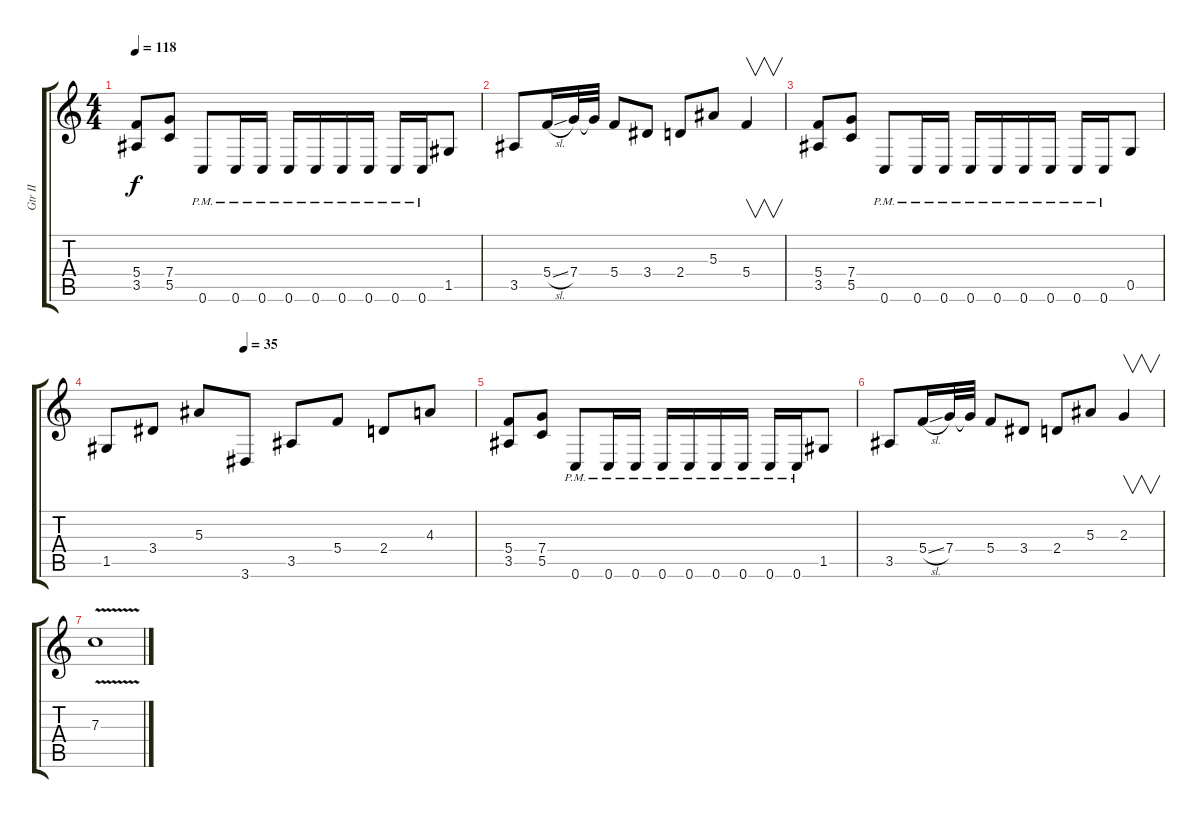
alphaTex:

\track ("Gtr II" "Gtr II") {instrument overdrivenguitar}
\staff {score tabs}
\tuning (D4 A3 F3 C3 G2 C2) {hide}
\ts (4 4)
\tempo 118
\clef g2
\ks c
(5.4 3.5).8{dy f} (7.4 5.5).8 0.6{pm}.8 0.6{pm}.16 0.6{pm}.16 0.6{pm}.16 0.6{pm}.16 0.6{pm}.16 0.6{pm}.16 0.6{pm}.16 0.6{pm}.16 1.5.8 |
3.5.8 5.4{sl}.16 7.4.32 7.4{t}.32 5.4.8 3.4.8 2.4.8 5.3.8 5.4.4{v} |
(5.4 3.5).8 (7.4 5.5).8 0.6{pm}.8 0.6{pm}.16 0.6{pm}.16 0.6{pm}.16 0.6{pm}.16 0.6{pm}.16 0.6{pm}.16 0.6{pm}.16 0.6{pm}.16 0.5.8 |
\tempo (35 0.375)
1.5.8 3.4.8 5.3.8 3.6.8 3.5.8 5.4.8 2.4.8 4.3.8 |
(5.4 3.5).8 (7.4 5.5).8 0.6{pm}.8 0.6{pm}.16 0.6{pm}.16 0.6{pm}.16 0.6{pm}.16 0.6{pm}.16 0.6{pm}.16 0.6{pm}.16 0.6{pm}.16 1.5.8 |
3.5.8 5.4{sl}.16 7.4.32 7.4{t}.32 5.4.8 3.4.8 2.4.8 5.3.8 2.3.4{v} |
7.3{v}.1
